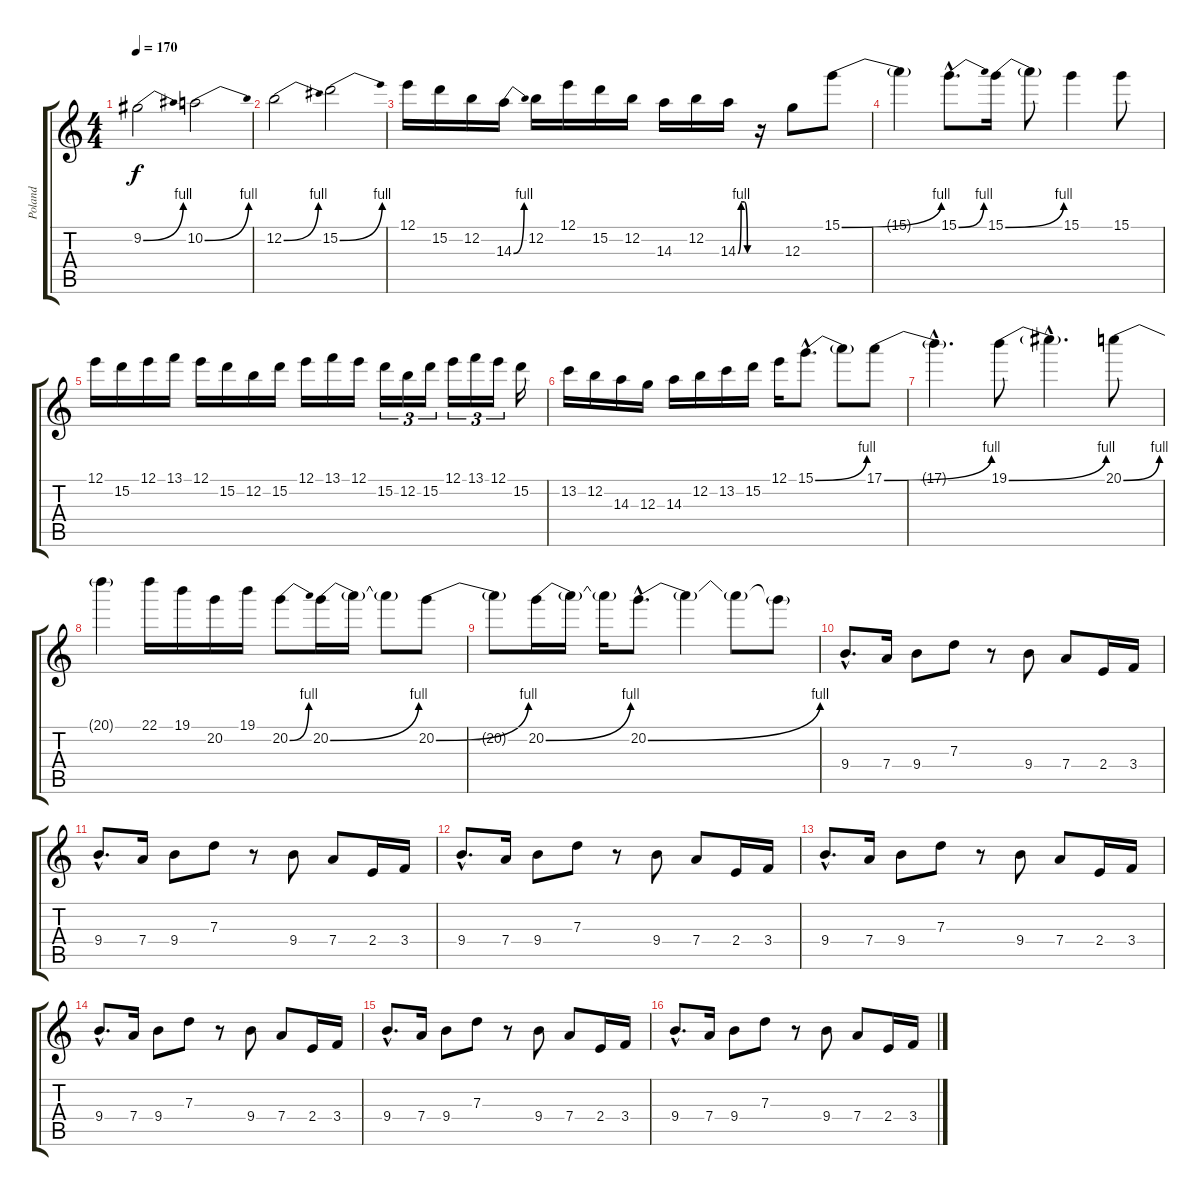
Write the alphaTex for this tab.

\track ("Poland" "Poland") {instrument distortionguitar}
\staff {score tabs}
\tuning (E4 B3 G3 D3 A2 E2) {hide}
\ts (4 4)
\tempo 170
\clef g2
\ks c
9.2{be (bend 0 0 60 4)}.2{dy f} 10.2{be (bend 0 0 60 4)}.2 |
12.2{be (bend 0 0 60 4)}.2 15.2{be (bend 0 0 60 4)}.2 |
12.1.16 15.2.16 12.2.16 14.3{be (bend 0 0 60 4)}.16 12.2.16 12.1.16 15.2.16 12.2.16 14.3.16 12.2.16 14.3{be (custom 0 0 15 4 30 4 45 0 60 0)}.16 r.16 12.3.8 15.1{be (bend 0 0 60 4)}.8 |
15.1{t}.4 15.1{be (bend 0 0 60 4) hac}.8{d} 15.1{be (bend 0 0 60 4)}.16 15.1{t}.8 15.1.4 15.1.8 |
12.1.16 15.2.16 12.1.16 13.1.16 12.1.16 15.2.16 12.2.16 15.2.16 12.1.16 13.1.16 12.1.16 15.2.16{tu (3 2)} 12.2.16{tu (3 2)} 15.2.16{tu (3 2)} 12.1.16{tu (3 2)} 13.1.16{tu (3 2)} 12.1.16{tu (3 2)} 15.2.16 |
13.2.16 12.2.16 14.3.16 12.3.16 14.3.16 12.2.16 13.2.16 15.2.16 12.1.16 15.1{be (bend 0 0 60 4) hac}.8{d} 15.1{t}.8 17.1{be (bend 0 0 60 4)}.8 |
17.1{hac t}.4{d} 19.1{be (bend 0 0 60 4)}.8 19.1{hac t}.4{d} 20.1{be (bend 0 0 60 4)}.8 |
20.1{t}.4 22.1.16 19.1.16 20.2.16 19.1.16 20.2{be (bend 0 0 60 4)}.8 20.2{be (bend 0 0 60 4)}.16 20.2{t}.16 20.2{t}.8 20.2{be (bend 0 0 60 4)}.8 |
20.2{t}.8 20.2{be (bend 0 0 60 4)}.16 20.2{t}.16 20.2{t}.16 20.2{be (bend 0 0 60 4) hac}.8{d} 20.2{t}.4 20.2{t}.8 20.2{t}.8 |
9.4{hac}.8{d} 7.4.16 9.4.8 7.3.8 r.8 9.4.8 7.4.8 2.4.16 3.4.16 |
9.4{hac}.8{d} 7.4.16 9.4.8 7.3.8 r.8 9.4.8 7.4.8 2.4.16 3.4.16 |
9.4{hac}.8{d} 7.4.16 9.4.8 7.3.8 r.8 9.4.8 7.4.8 2.4.16 3.4.16 |
9.4{hac}.8{d} 7.4.16 9.4.8 7.3.8 r.8 9.4.8 7.4.8 2.4.16 3.4.16 |
9.4{hac}.8{d} 7.4.16 9.4.8 7.3.8 r.8 9.4.8 7.4.8 2.4.16 3.4.16 |
9.4{hac}.8{d} 7.4.16 9.4.8 7.3.8 r.8 9.4.8 7.4.8 2.4.16 3.4.16 |
9.4{hac}.8{d} 7.4.16 9.4.8 7.3.8 r.8 9.4.8 7.4.8 2.4.16 3.4.16
